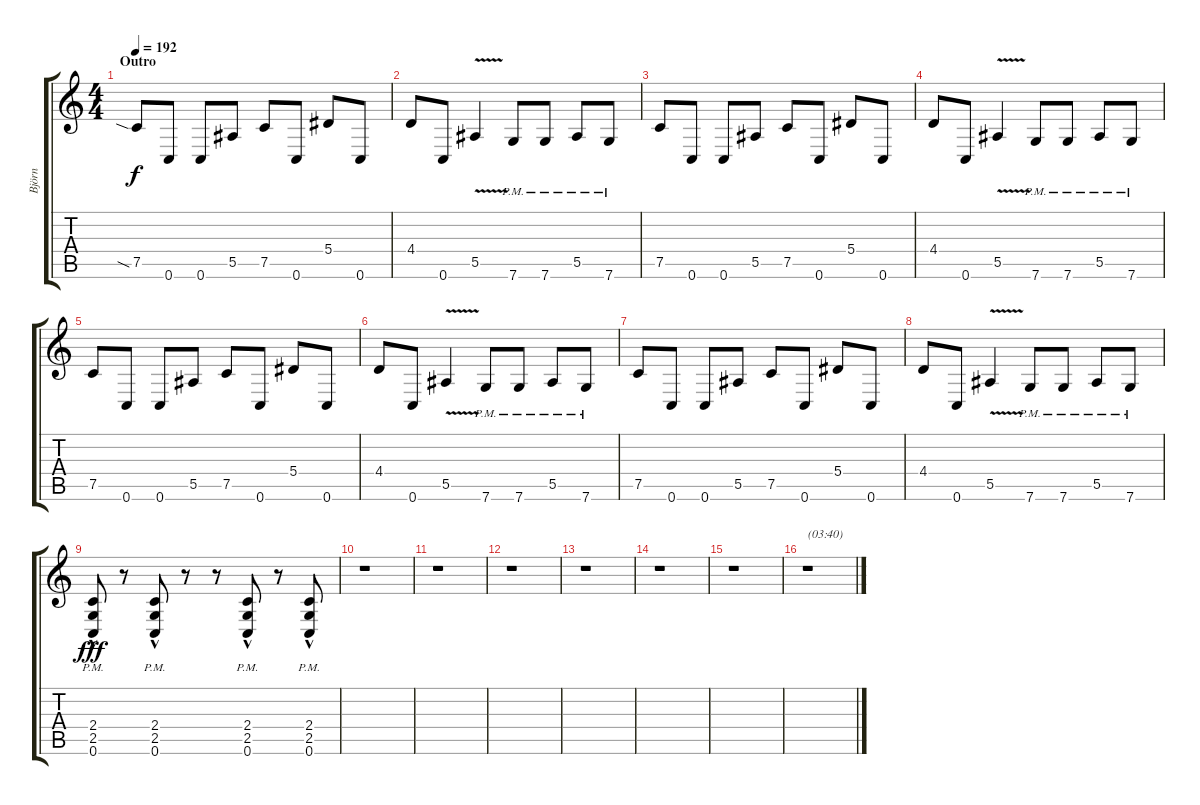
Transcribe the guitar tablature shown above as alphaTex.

\track ("Björn" "Björn") {instrument distortionguitar}
\staff {score tabs}
\tuning (C4 G3 Eb3 Bb2 F2 C2) {hide}
\ts (4 4)
\section ("" "Outro")
\tempo 192
\clef g2
\ks c
7.5{sia}.8{dy f} 0.6.8 0.6.8 5.5.8 7.5.8 0.6.8 5.4.8 0.6.8 |
4.4.8 0.6.8 5.5{v}.4 7.6{pm}.8 7.6{pm}.8 5.5{pm}.8 7.6{pm}.8 |
7.5.8 0.6.8 0.6.8 5.5.8 7.5.8 0.6.8 5.4.8 0.6.8 |
4.4.8 0.6.8 5.5{v}.4 7.6{pm}.8 7.6{pm}.8 5.5{pm}.8 7.6{pm}.8 |
7.5.8 0.6.8 0.6.8 5.5.8 7.5.8 0.6.8 5.4.8 0.6.8 |
4.4.8 0.6.8 5.5{v}.4 7.6{pm}.8 7.6{pm}.8 5.5{pm}.8 7.6{pm}.8 |
7.5.8 0.6.8 0.6.8 5.5.8 7.5.8 0.6.8 5.4.8 0.6.8 |
4.4.8 0.6.8 5.5{v}.4 7.6{pm}.8 7.6{pm}.8 5.5{pm}.8 7.6{pm}.8 |
(2.4{hac} 2.5{hac pm} 0.6{hac}).8{dy fff} r.8 (2.4{hac} 2.5{hac pm} 0.6{hac}).8 r.8 r.8 (2.4{hac} 2.5{hac pm} 0.6{hac}).8 r.8 (2.4{hac} 2.5{hac pm} 0.6{hac}).8 |
r.1 |
r.1 |
r.1 |
r.1 |
r.1 |
r.1 |
r.1{txt "(03:40)"}
